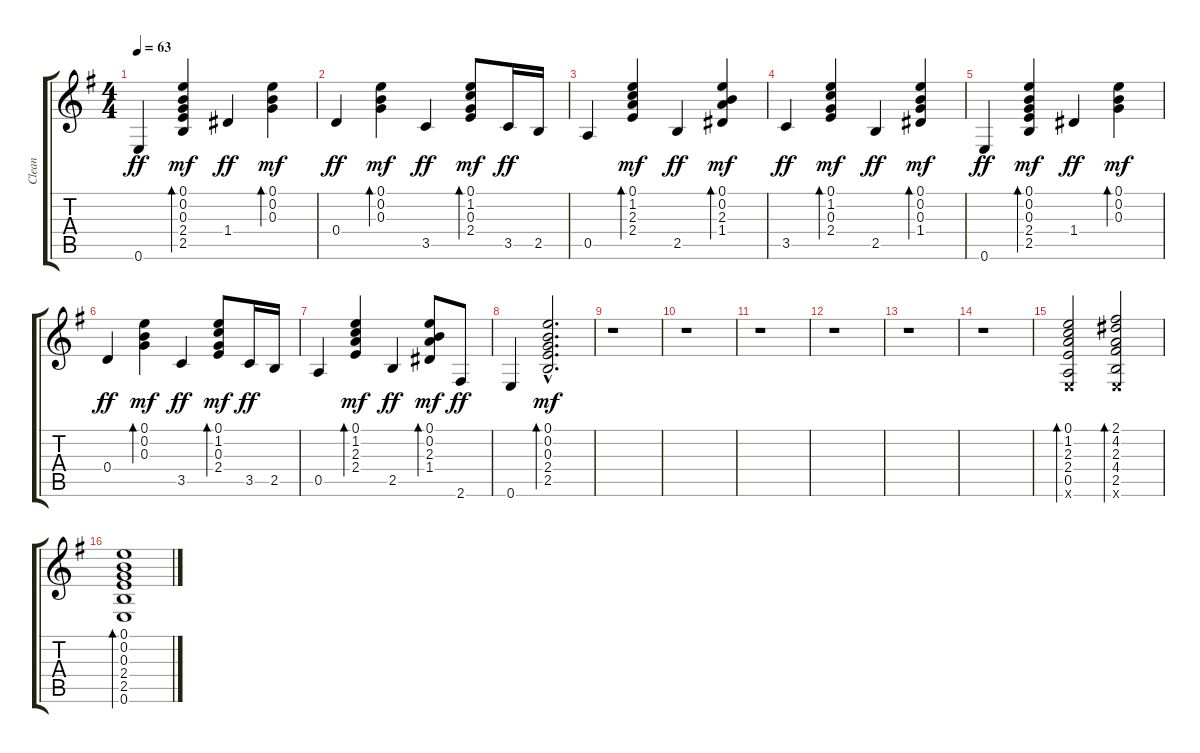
\track ("Clean" "Clean") {instrument electricguitarclean}
\staff {score tabs}
\tuning (E4 B3 G3 D3 A2 E2) {hide}
\ts (4 4)
\tempo 63
\clef g2
\ks g
0.6.4{dy ff instrument electricguitarclean} (0.1 0.2 0.3 2.4 2.5).4{bd 60 dy mf} 1.4.4{dy ff} (0.1 0.2 0.3).4{bd 60 dy mf} |
0.4.4{dy ff} (0.1 0.2 0.3).4{bd 60 dy mf} 3.5.4{dy ff} (0.1 1.2 0.3 2.4).8{bd 60 dy mf} 3.5.16{dy ff} 2.5.16 |
0.5.4 (0.1 1.2 2.3 2.4).4{bd 60 dy mf} 2.5.4{dy ff} (0.1 0.2 2.3 1.4).4{bd 60 dy mf} |
3.5.4{dy ff} (0.1 1.2 0.3 2.4).4{bd 60 dy mf} 2.5.4{dy ff} (0.1 0.2 0.3 1.4).4{bd 60 dy mf} |
0.6.4{dy ff} (0.1 0.2 0.3 2.4 2.5).4{bd 60 dy mf} 1.4.4{dy ff} (0.1 0.2 0.3).4{bd 60 dy mf} |
0.4.4{dy ff} (0.1 0.2 0.3).4{bd 60 dy mf} 3.5.4{dy ff} (0.1 1.2 0.3 2.4).8{bd 60 dy mf} 3.5.16{dy ff} 2.5.16 |
0.5.4 (0.1 1.2 2.3 2.4).4{bd 60 dy mf} 2.5.4{dy ff} (0.1 0.2 2.3 1.4).8{bd 60 dy mf} 2.6.8{dy ff} |
0.6.4 (0.1{hac} 0.2{hac} 0.3{hac} 2.4{hac} 2.5{hac}).2{d bd 30 dy mf} |
r.1 |
r.1 |
r.1 |
r.1 |
r.1 |
r.1 |
(0.1 1.2 2.3 2.4 0.5 0.6{x}).2{bd 30} (2.1 4.2 2.3 4.4 2.5 0.6{x}).2{bd 30} |
(0.1 0.2 0.3 2.4 2.5 0.6).1{bd 30}
